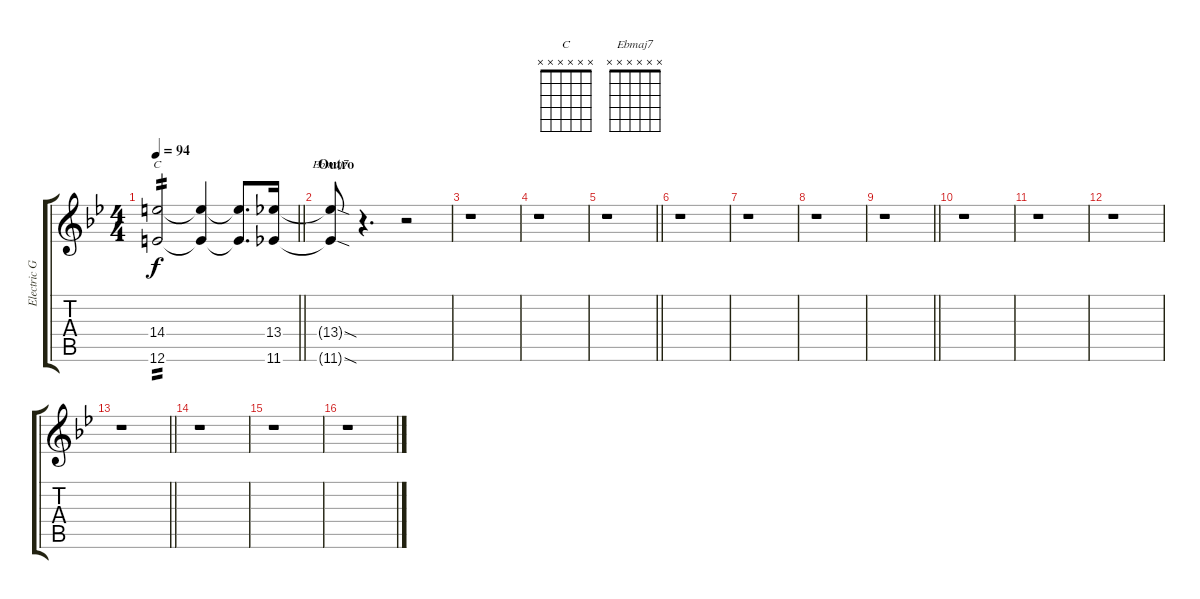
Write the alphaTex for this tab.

\track ("Electric Guitar, distorted" "Electric G") {instrument overdrivenguitar}
\staff {score tabs}
\tuning (E4 B3 G3 D3 A2 E2) {hide}
\chord ("C" x x x x x x)
\chord ("Ebmaj7" x x x x x x)
\ts (4 4)
\tempo 94
\clef g2
\barLineRight lightlight
\ks gminor
(14.4 12.6).2{ch "C" tp 2 dy f} (14.4{t} 12.6{t}).4 (14.4{t} 12.6{t}).8{d} (13.4 11.6).16 |
\section ("" "Outro")
(13.4{sod t} 11.6{sod t}).8{ch "Ebmaj7"} r.4{d} r.2 |
r.1 |
r.1 |
\barLineRight lightlight
r.1 |
r.1 |
r.1 |
r.1 |
\barLineRight lightlight
r.1 |
r.1 |
r.1 |
r.1 |
\barLineRight lightlight
r.1 |
r.1 |
r.1 |
r.1
